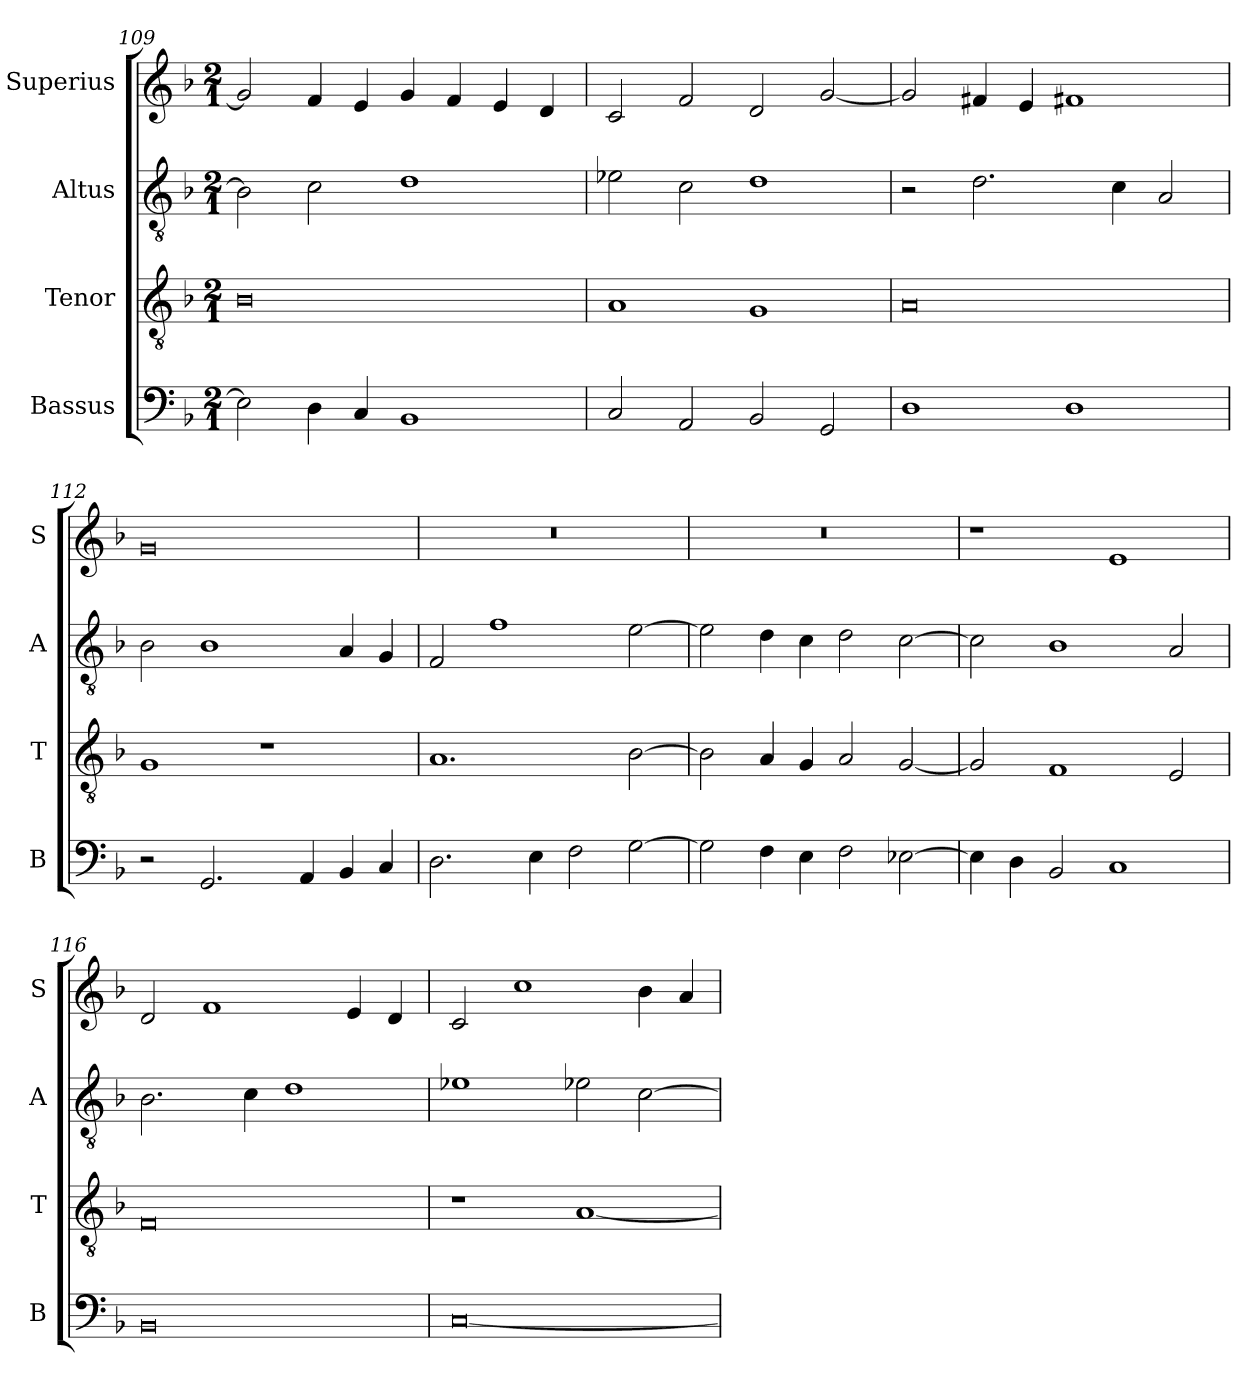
**kern	**kern	**kern	**kern
*part4	*part3	*part2	*part1
*staff4	*staff3	*staff2	*staff1
*I"Bassus	*I"Tenor	*I"Altus	*I"Superius
*I'B	*I'T	*I'A	*I'S
*clefF4	*clefGv2	*clefGv2	*clefG2
*k[b-]	*k[b-]	*k[b-]	*k[b-]
*M2/1	*M2/1	*M2/1	*M2/1
=109	=109	=109	=109
2E-\]	0B-	2B-\]	2g/]
4D\	.	2c\	4f/
4C/	.	.	4e/
1BB-	.	1d	4g/
.	.	.	4f/
.	.	.	4e/
.	.	.	4d/
=110	=110	=110	=110
2C/	1A	2e-X\	2c/
2AA/	.	2c\	2f/
2BB-/	1G	1d	2d/
2GG/	.	.	[2g/
=111	=111	=111	=111
1D	0A	2r	2g/]
.	.	2.d\	4f#X/
.	.	.	4e/
1D	.	.	1f#X
.	.	4c\	.
.	.	2A/	.
=112	=112	=112	=112
2r	1G	2B-\	0g
2.GG/	.	1B-	.
.	1r	.	.
4AA/	.	.	.
4BB-/	.	4A/	.
4C/	.	4G/	.
=113	=113	=113	=113
2.D\	1.A	2F/	0r
.	.	1f	.
4E\	.	.	.
2F\	.	.	.
[2G\	[2B-\	[2e\	.
=114	=114	=114	=114
2G\]	2B-\]	2e\]	0r
4F\	4A/	4d\	.
4E\	4G/	4c\	.
2F\	2A/	2d\	.
[2E-X\	[2G/	[2c\	.
=115	=115	=115	=115
4E-\]	2G/]	2c\]	1r
4D\	.	.	.
2BB-/	1F	1B-	.
1C	.	.	1e
.	2E/	2A/	.
=116	=116	=116	=116
0BB-	0F	2.B-\	2d/
.	.	.	1f
.	.	4c\	.
.	.	1d	.
.	.	.	4e/
.	.	.	4d/
=117	=117	=117	=117
[0C	1r	1e-X	2c/
.	.	.	1cc
.	[1A	2e-X\	.
.	.	[2c\	4b-\
.	.	.	4a/
=	=	=	=
*-	*-	*-	*-
